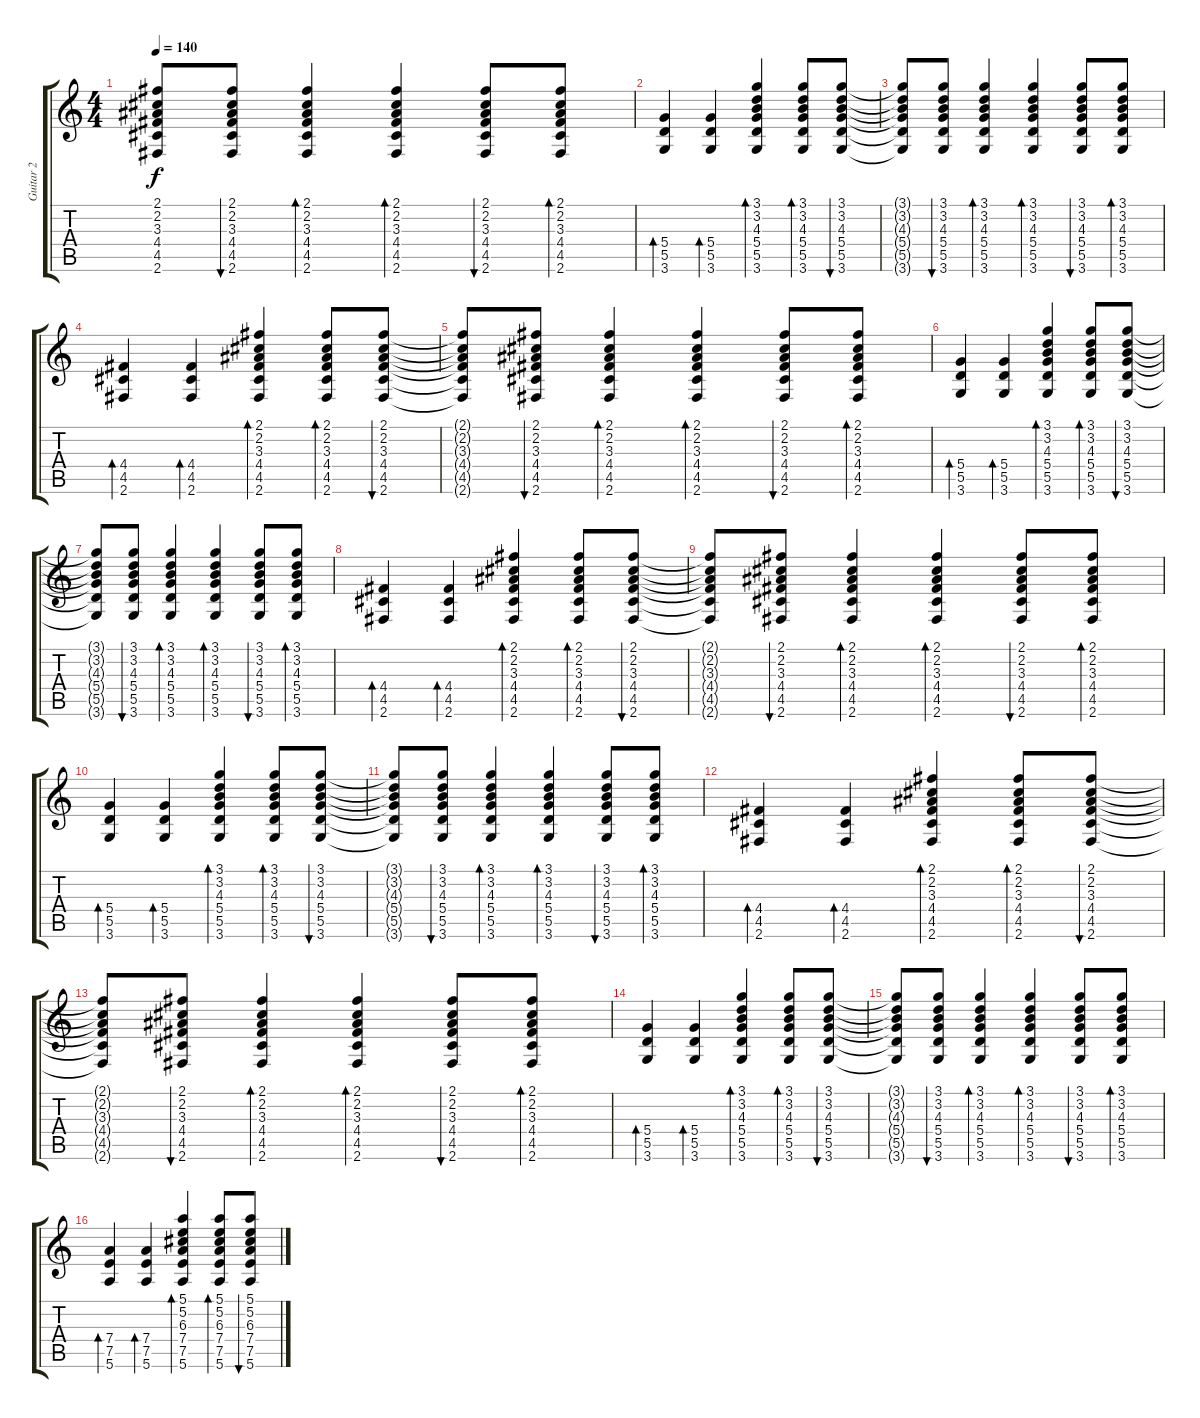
\track ("Guitar 2" "Guitar 2") {instrument overdrivenguitar}
\staff {score tabs}
\tuning (E4 B3 G3 D3 A2 E2) {hide}
\ts (4 4)
\tempo 140
\clef g2
\ks c
(2.1{t} 2.2{t} 3.3{t} 4.4{t} 4.5{t} 2.6{t}).8{dy f} (2.1 2.2 3.3 4.4 4.5 2.6).8{bu 60} (2.1 2.2 3.3 4.4 4.5 2.6).4{bd 60} (2.1 2.2 3.3 4.4 4.5 2.6).4{bd 60} (2.1 2.2 3.3 4.4 4.5 2.6).8{bu 60} (2.1 2.2 3.3 4.4 4.5 2.6).8{bd 60} |
(5.4 5.5 3.6).4{bd 60} (5.4 5.5 3.6).4{bd 60} (3.1 3.2 4.3 5.4 5.5 3.6).4{bd 60} (3.1 3.2 4.3 5.4 5.5 3.6).8{bd 60} (3.1 3.2 4.3 5.4 5.5 3.6).8{bu 60} |
(3.1{t} 3.2{t} 4.3{t} 5.4{t} 5.5{t} 3.6{t}).8 (3.1 3.2 4.3 5.4 5.5 3.6).8{bu 60} (3.1 3.2 4.3 5.4 5.5 3.6).4{bd 60} (3.1 3.2 4.3 5.4 5.5 3.6).4{bd 60} (3.1 3.2 4.3 5.4 5.5 3.6).8{bu 60} (3.1 3.2 4.3 5.4 5.5 3.6).8{bd 60} |
(4.4 4.5 2.6).4{bd 60} (4.4 4.5 2.6).4{bd 60} (2.1 2.2 3.3 4.4 4.5 2.6).4{bd 60} (2.1 2.2 3.3 4.4 4.5 2.6).8{bd 60} (2.1 2.2 3.3 4.4 4.5 2.6).8{bu 60} |
(2.1{t} 2.2{t} 3.3{t} 4.4{t} 4.5{t} 2.6{t}).8 (2.1 2.2 3.3 4.4 4.5 2.6).8{bu 60} (2.1 2.2 3.3 4.4 4.5 2.6).4{bd 60} (2.1 2.2 3.3 4.4 4.5 2.6).4{bd 60} (2.1 2.2 3.3 4.4 4.5 2.6).8{bu 60} (2.1 2.2 3.3 4.4 4.5 2.6).8{bd 60} |
(5.4 5.5 3.6).4{bd 60} (5.4 5.5 3.6).4{bd 60} (3.1 3.2 4.3 5.4 5.5 3.6).4{bd 60} (3.1 3.2 4.3 5.4 5.5 3.6).8{bd 60} (3.1 3.2 4.3 5.4 5.5 3.6).8{bu 60} |
(3.1{t} 3.2{t} 4.3{t} 5.4{t} 5.5{t} 3.6{t}).8 (3.1 3.2 4.3 5.4 5.5 3.6).8{bu 60} (3.1 3.2 4.3 5.4 5.5 3.6).4{bd 60} (3.1 3.2 4.3 5.4 5.5 3.6).4{bd 60} (3.1 3.2 4.3 5.4 5.5 3.6).8{bu 60} (3.1 3.2 4.3 5.4 5.5 3.6).8{bd 60} |
(4.4 4.5 2.6).4{bd 60} (4.4 4.5 2.6).4{bd 60} (2.1 2.2 3.3 4.4 4.5 2.6).4{bd 60} (2.1 2.2 3.3 4.4 4.5 2.6).8{bd 60} (2.1 2.2 3.3 4.4 4.5 2.6).8{bu 60} |
(2.1{t} 2.2{t} 3.3{t} 4.4{t} 4.5{t} 2.6{t}).8 (2.1 2.2 3.3 4.4 4.5 2.6).8{bu 60} (2.1 2.2 3.3 4.4 4.5 2.6).4{bd 60} (2.1 2.2 3.3 4.4 4.5 2.6).4{bd 60} (2.1 2.2 3.3 4.4 4.5 2.6).8{bu 60} (2.1 2.2 3.3 4.4 4.5 2.6).8{bd 60} |
(5.4 5.5 3.6).4{bd 60} (5.4 5.5 3.6).4{bd 60} (3.1 3.2 4.3 5.4 5.5 3.6).4{bd 60} (3.1 3.2 4.3 5.4 5.5 3.6).8{bd 60} (3.1 3.2 4.3 5.4 5.5 3.6).8{bu 60} |
(3.1{t} 3.2{t} 4.3{t} 5.4{t} 5.5{t} 3.6{t}).8 (3.1 3.2 4.3 5.4 5.5 3.6).8{bu 60} (3.1 3.2 4.3 5.4 5.5 3.6).4{bd 60} (3.1 3.2 4.3 5.4 5.5 3.6).4{bd 60} (3.1 3.2 4.3 5.4 5.5 3.6).8{bu 60} (3.1 3.2 4.3 5.4 5.5 3.6).8{bd 60} |
(4.4 4.5 2.6).4{bd 60} (4.4 4.5 2.6).4{bd 60} (2.1 2.2 3.3 4.4 4.5 2.6).4{bd 60} (2.1 2.2 3.3 4.4 4.5 2.6).8{bd 60} (2.1 2.2 3.3 4.4 4.5 2.6).8{bu 60} |
(2.1{t} 2.2{t} 3.3{t} 4.4{t} 4.5{t} 2.6{t}).8 (2.1 2.2 3.3 4.4 4.5 2.6).8{bu 60} (2.1 2.2 3.3 4.4 4.5 2.6).4{bd 60} (2.1 2.2 3.3 4.4 4.5 2.6).4{bd 60} (2.1 2.2 3.3 4.4 4.5 2.6).8{bu 60} (2.1 2.2 3.3 4.4 4.5 2.6).8{bd 60} |
(5.4 5.5 3.6).4{bd 60} (5.4 5.5 3.6).4{bd 60} (3.1 3.2 4.3 5.4 5.5 3.6).4{bd 60} (3.1 3.2 4.3 5.4 5.5 3.6).8{bd 60} (3.1 3.2 4.3 5.4 5.5 3.6).8{bu 60} |
(3.1{t} 3.2{t} 4.3{t} 5.4{t} 5.5{t} 3.6{t}).8 (3.1 3.2 4.3 5.4 5.5 3.6).8{bu 60} (3.1 3.2 4.3 5.4 5.5 3.6).4{bd 60} (3.1 3.2 4.3 5.4 5.5 3.6).4{bd 60} (3.1 3.2 4.3 5.4 5.5 3.6).8{bu 60} (3.1 3.2 4.3 5.4 5.5 3.6).8{bd 60} |
(7.4 7.5 5.6).4{bd 60} (7.4 7.5 5.6).4{bd 60} (5.1 5.2 6.3 7.4 7.5 5.6).4{bd 60} (5.1 5.2 6.3 7.4 7.5 5.6).8{bd 60} (5.1 5.2 6.3 7.4 7.5 5.6).8{bu 60}
